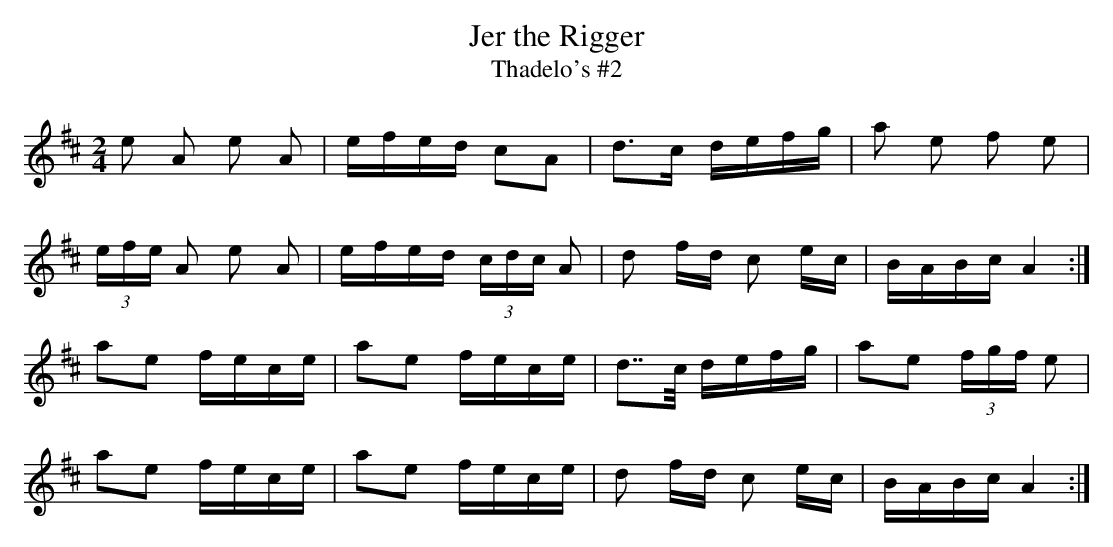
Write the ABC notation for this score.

X:1
T:Jer the Rigger
T:Thadelo's #2
M:2/4
L:1/8
K:Amix
e A e A|e/2f/2e/2d/2 cA| d>c d/2e/2f/2g/2| a e f e|
(3e/2f/2e/2 A e A| e/2f/2e/2d/2 (3c/2d/2c/2 A| d f/2d/2 c e/2c/2| B/2A/2B/2c/2 A2 :|
ae f/2e/2c/2e/2| ae f/2e/2c/2e/2| d>>c d/2e/2f/2g/2| ae (3 f/2g/2f/2 e|
ae f/2e/2c/2e/2| ae f/2e/2c/2e/2| d f/2d/2 c e/2c/2| B/2A/2B/2c/2 A2 :|
